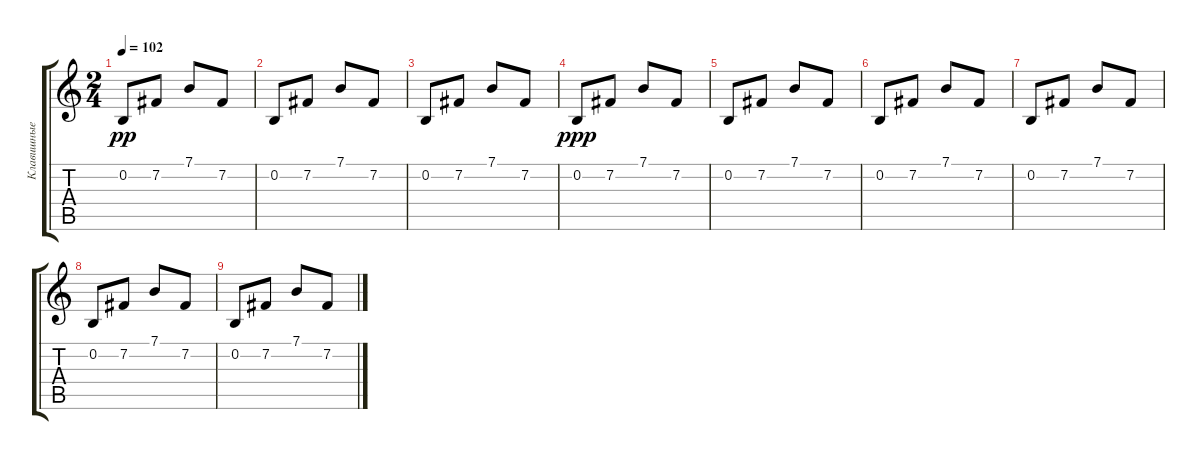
\track ("Клавишные" "Клавишные") {instrument pad1newage}
\staff {score tabs}
\tuning (E4 B3 G3 D3 A2 E2) {hide}
\ts (2 4)
\tempo 102
\clef g2
\ks c
0.2.8{dy pp} 7.2.8 7.1.8 7.2.8 |
0.2.8 7.2.8 7.1.8 7.2.8 |
0.2.8 7.2.8 7.1.8 7.2.8 |
0.2.8{dy ppp} 7.2.8 7.1.8 7.2.8 |
0.2.8 7.2.8 7.1.8 7.2.8 |
0.2.8 7.2.8 7.1.8 7.2.8 |
0.2.8 7.2.8 7.1.8 7.2.8 |
0.2.8 7.2.8 7.1.8 7.2.8 |
0.2.8 7.2.8 7.1.8 7.2.8
